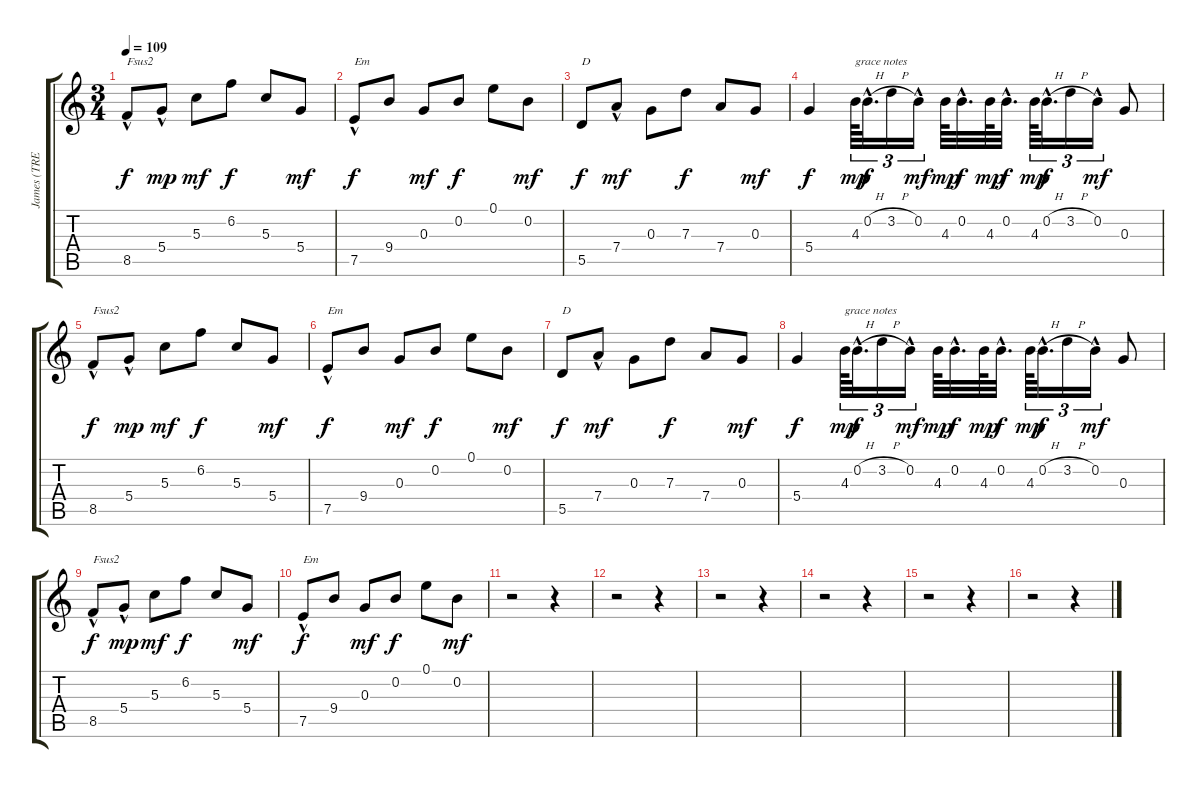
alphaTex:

\track ("James (TREBBLE)" "James (TRE") {instrument electricguitarclean}
\staff {score tabs}
\tuning (E4 B3 G3 D3 A2 E2) {hide}
\ts (3 4)
\tempo 109
\clef g2
\ks c
8.5{hac}.8{txt "Fsus2" dy f} 5.4{hac}.8{dy mp} 5.3.8{dy mf} 6.2.8{dy f} 5.3.8 5.4.8{dy mf} |
7.5{hac}.8{txt "Em" dy f} 9.4.8 0.3.8{dy mf} 0.2.8{dy f} 0.1.8 0.2.8{dy mf} |
5.5.8{txt "D" dy f} 7.4{hac}.8{dy mf} 0.3.8 7.3.8{dy f} 7.4.8 0.3.8{dy mf} |
5.4.4{dy f} 4.3.64{tu (3 2) txt "grace notes" dy mp} 0.2{h hac}.32{d tu (3 2) dy f} 3.2{h}.16{tu (3 2)} 0.2{hac}.16{tu (3 2) dy mf} 4.3.64{dy mp} 0.2{hac}.32{d dy f} 4.3.64{dy mp} 0.2{hac}.32{d dy f} 4.3.64{tu (3 2) dy mp} 0.2{h hac}.32{d tu (3 2) dy f} 3.2{h}.16{tu (3 2)} 0.2{hac}.16{tu (3 2) dy mf} 0.3.8 |
8.5{hac}.8{txt "Fsus2" dy f} 5.4{hac}.8{dy mp} 5.3.8{dy mf} 6.2.8{dy f} 5.3.8 5.4.8{dy mf} |
7.5{hac}.8{txt "Em" dy f} 9.4.8 0.3.8{dy mf} 0.2.8{dy f} 0.1.8 0.2.8{dy mf} |
5.5.8{txt "D" dy f} 7.4{hac}.8{dy mf} 0.3.8 7.3.8{dy f} 7.4.8 0.3.8{dy mf} |
5.4.4{dy f} 4.3.64{tu (3 2) txt "grace notes" dy mp} 0.2{h hac}.32{d tu (3 2) dy f} 3.2{h}.16{tu (3 2)} 0.2{hac}.16{tu (3 2) dy mf} 4.3.64{dy mp} 0.2{hac}.32{d dy f} 4.3.64{dy mp} 0.2{hac}.32{d dy f} 4.3.64{tu (3 2) dy mp} 0.2{h hac}.32{d tu (3 2) dy f} 3.2{h}.16{tu (3 2)} 0.2{hac}.16{tu (3 2) dy mf} 0.3.8 |
8.5{hac}.8{txt "Fsus2" dy f} 5.4{hac}.8{dy mp} 5.3.8{dy mf} 6.2.8{dy f} 5.3.8 5.4.8{dy mf} |
7.5{hac}.8{txt "Em" dy f} 9.4.8 0.3.8{dy mf} 0.2.8{dy f} 0.1.8 0.2.8{dy mf} |
r.2 r.4 |
r.2 r.4 |
r.2 r.4 |
r.2 r.4 |
r.2 r.4 |
r.2 r.4
